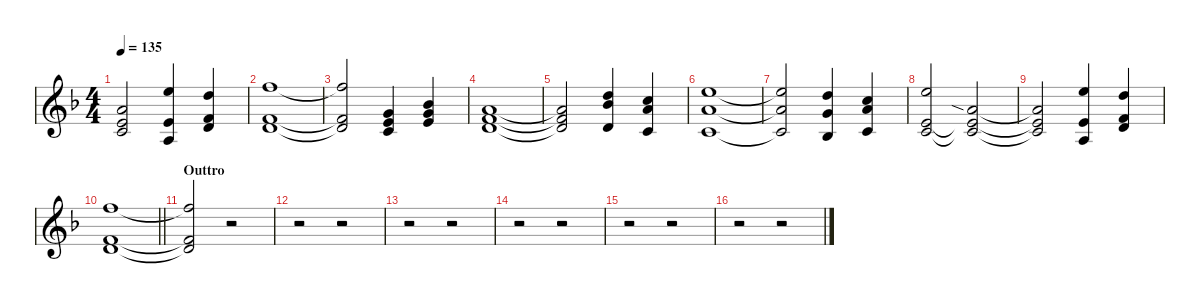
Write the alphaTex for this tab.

\defaultSystemsLayout 4
\hideDynamics
\bracketExtendMode nobrackets
\singleTrackTrackNamePolicy hidden
\multiTrackTrackNamePolicy hidden
\firstSystemTrackNameMode fullname
\firstSystemTrackNameOrientation horizontal
\otherSystemsTrackNameOrientation horizontal
\track ("Choir" "chr.") {instrument choiraahs}
\staff {score}
\tuning (E4 B3 G3 D3 A2 D2)
\ts (4 4)
\tempo 135
\clef g2
\ks dminor
(5.1{t acc forcenatural} 5.2{t acc forcenatural} 5.3{t acc forcenatural}).2{dy f beam Up} (12.1{acc forcenatural} 5.2{acc forcenatural} 2.3{acc forcenatural}).4{beam Up} (10.1{acc forcenatural} 6.2{acc forcenatural} 7.3{acc forcenatural}).4{beam Up} |
(13.1{acc forcenatural} 6.2{acc forcenatural} 7.3{acc forcenatural}).1{beam Up} |
(13.1{t acc forcenatural} 6.2{t acc forcenatural} 7.3{t acc forcenatural}).2{beam Up} (3.1{acc forcenatural} 5.2{acc forcenatural} 5.3{acc forcenatural}).4{beam Up} (6.1{acc b} 8.2{acc forcenatural} 9.3{acc forcenatural}).4{beam Up} |
(5.1{acc forcenatural} 6.2{acc forcenatural} 7.3{acc forcenatural}).1{beam Up} |
(5.1{t acc forcenatural} 6.2{t acc forcenatural} 7.3{t acc forcenatural}).2{beam Up} (10.1{acc forcenatural} 11.2{acc b} 7.3{acc forcenatural}).4{beam Up} (8.1{acc forcenatural} 10.2{acc forcenatural} 5.3{acc forcenatural}).4{beam Up} |
(12.1{acc forcenatural} 10.2{acc forcenatural} 5.3{acc forcenatural}).1{beam Up} |
(12.1{t acc forcenatural} 10.2{t acc forcenatural} 5.3{t acc forcenatural}).2{beam Up} (10.1{acc forcenatural} 8.2{acc forcenatural} 3.3{acc b}).4{beam Up} (8.1{acc forcenatural} 10.2{acc forcenatural} 5.3{acc forcenatural}).4{beam Up} |
(12.1{acc forcenatural} 5.2{acc forcenatural} 5.3{acc forcenatural}).2{beam Up} (5.1{sia acc forcenatural} 5.2{t acc forcenatural} 5.3{t acc forcenatural}).2{beam Up} |
(5.1{t acc forcenatural} 5.2{t acc forcenatural} 5.3{t acc forcenatural}).2{beam Up} (12.1{acc forcenatural} 5.2{acc forcenatural} 2.3{acc forcenatural}).4{beam Up} (10.1{acc forcenatural} 6.2{acc forcenatural} 7.3{acc forcenatural}).4{beam Up} |
\barLineRight lightlight
(13.1{acc forcenatural} 6.2{acc forcenatural} 7.3{acc forcenatural}).1{beam Up} |
\section ("" "Outtro")
(13.1{t acc forcenatural} 6.2{t acc forcenatural} 7.3{t acc forcenatural}).2{beam Up} r.2{beam Up} |
r.2{beam Down} r.2{beam Down} |
r.2{beam Down} r.2{beam Down} |
r.2{beam Down} r.2{beam Down} |
r.2{beam Down} r.2{beam Down} |
r.2{beam Down} r.2{beam Down}
